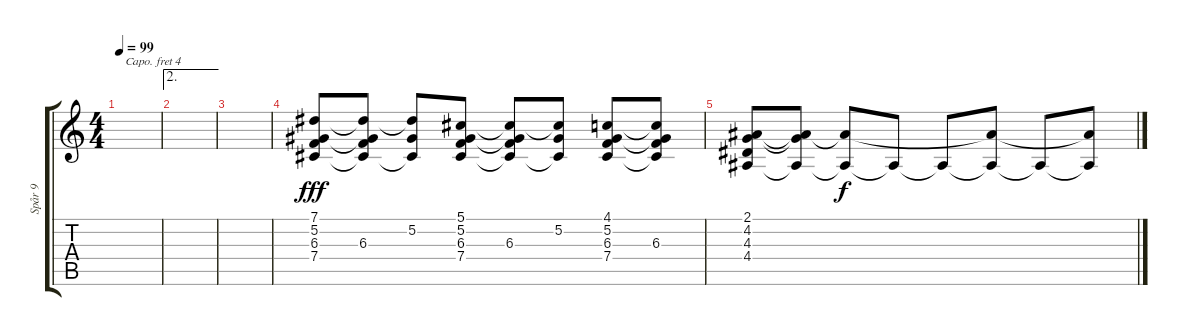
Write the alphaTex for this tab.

\track ("Spår 9" "Spår 9") {instrument musicbox}
\staff {score tabs}
\capo 4
\tuning (E4 B3 G3 D3 A2 E2) {hide}
\ts (4 4)
\tempo 99
\clef g2
\ks c
|
\ae 2
|
|
(7.1 5.2 6.3 7.4).8{dy fff} (7.1{t} 5.2{t} 6.3 7.4{t}).8 (7.1{t} 5.2 7.4{t}).8 (5.1 5.2 6.3 7.4).8 (5.1{t} 5.2{t} 6.3 7.4{t}).8 (5.1{t} 5.2 7.4{t}).8 (4.1 5.2 6.3 7.4).8 (4.1{t} 5.2{t} 6.3 7.4{t}).8 |
(2.1 4.2 4.3 4.4).8 (2.1{t} 4.2{t} 4.4{t}).8 (2.1{t} 4.4{t}).8{dy f} 4.4{t}.8 4.4{t}.8 (2.1{t} 4.4{t}).8 4.4{t}.8 (2.1{t} 4.4{t}).8
